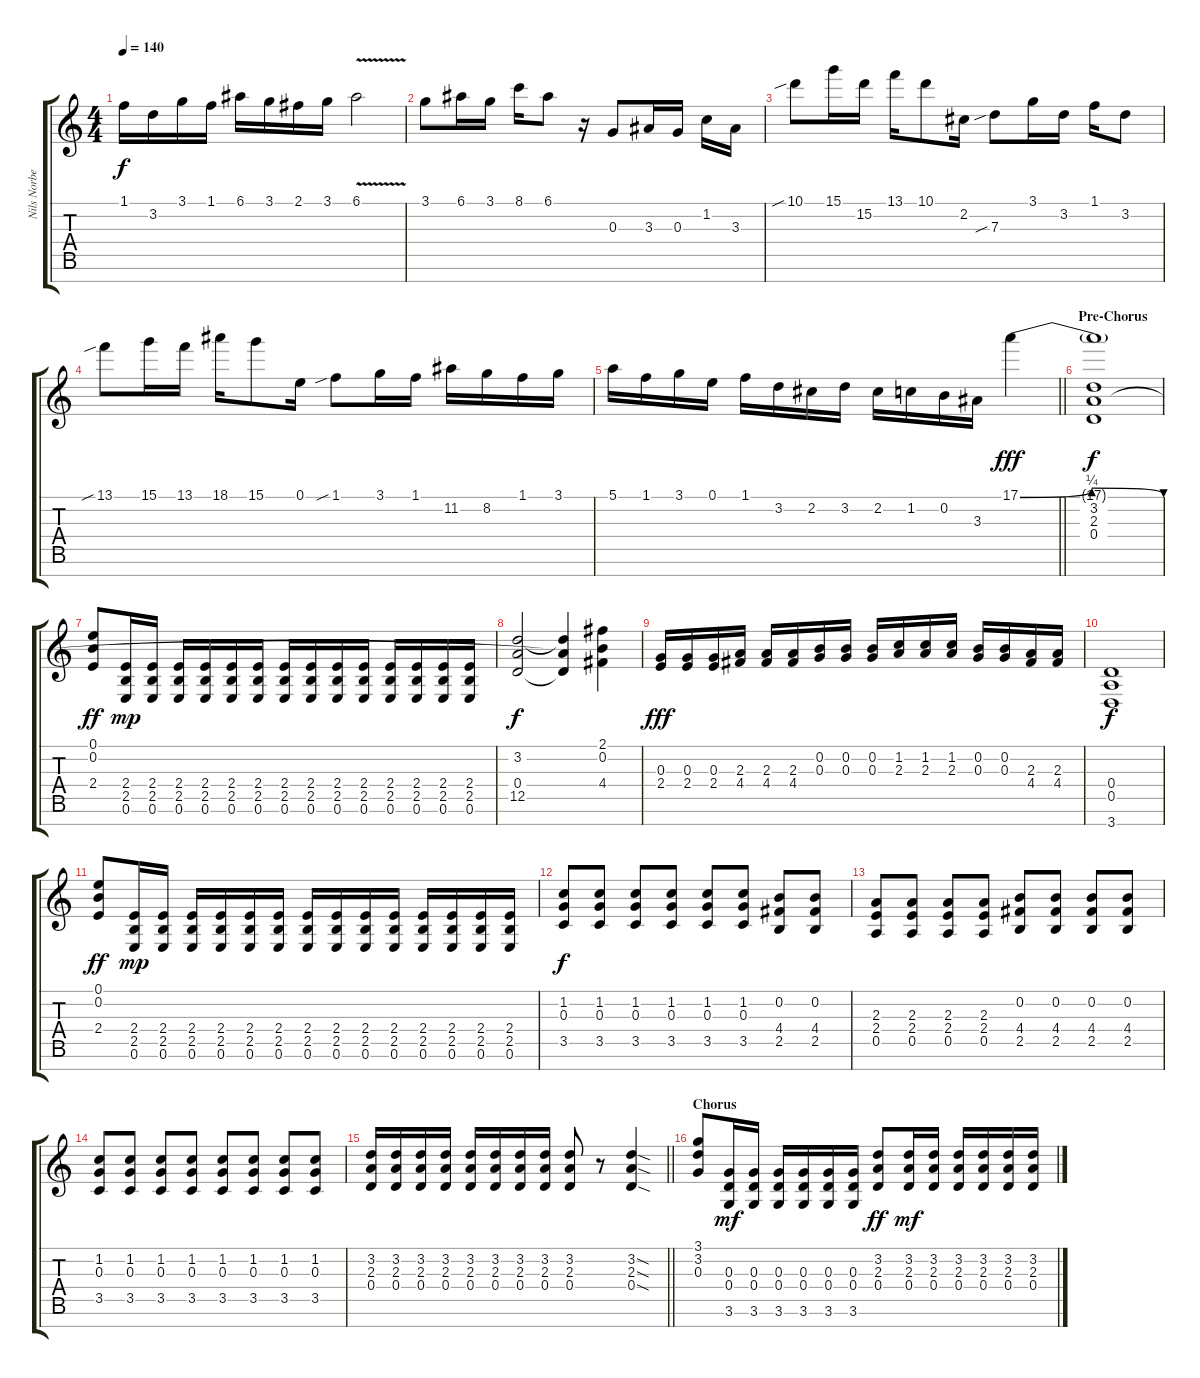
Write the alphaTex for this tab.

\track ("Nils Norberg" "Nils Norbe") {instrument distortionguitar}
\staff {score tabs}
\tuning (E4 B3 G3 D3 A2 E2 B1) {hide}
\ts (4 4)
\tempo 140
\clef g2
\ks c
1.1.16{dy f} 3.2.16 3.1.16 1.1.16 6.1.16 3.1.16 2.1.16 3.1.16 6.1{v}.2 |
3.1.8 6.1.16 3.1.16 8.1.16 6.1.8 r.16 0.3.8 3.3.16 0.3.16 1.2.16 3.3.16 |
10.1{sib}.8 15.1.16 15.2.16 13.1.16 10.1.8 2.2.16 7.3{sib}.8 3.1.16 3.2.16 1.1.16 3.2.8 |
13.1{sib}.8 15.1.16 13.1.16 18.1.16 15.1.8 0.1.16 1.1{sib}.8 3.1.16 1.1.16 11.2.16 8.2.16 1.1.16 3.1.16 |
\barLineRight lightlight
5.1.16 1.1.16 3.1.16 0.1.16 1.1.16 3.2.16 2.2.16 3.2.16 2.2.16 1.2.16 0.2.16 3.3.16 17.1{be (bendrelease 0 0 15 1 15 1 60 0)}.4{dy fff} |
\section ("" "Pre-Chorus")
(17.1{t} 3.2 2.3 0.4).1{dy f} |
(0.1 0.2 2.4).8{dy ff volume 14} (2.4 2.5 0.6).16{dy mp} (2.4 2.5 0.6).16 (2.4 2.5 0.6).16 (2.4 2.5 0.6).16 (2.4 2.5 0.6).16 (2.4 2.5 0.6).16 (2.4 2.5 0.6).16 (2.4 2.5 0.6).16 (2.4 2.5 0.6).16 (2.4 2.5 0.6).16 (2.4 2.5 0.6).16 (2.4 2.5 0.6).16 (2.4 2.5 0.6).16 (2.4 2.5 0.6).16 |
(3.2 0.4 12.5).2{dy f volume 6} (3.2{t} 2.3{t} 0.4{t}).4 (2.1 0.2 4.4).4{volume 14} |
(0.3 2.4).16{dy fff volume 14} (0.3 2.4).16 (0.3 2.4).16 (2.3 4.4).16 (2.3 4.4).16 (2.3 4.4).16 (0.2 0.3).16 (0.2 0.3).16 (0.2 0.3).16 (1.2 2.3).16 (1.2 2.3).16 (1.2 2.3).16 (0.2 0.3).16 (0.2 0.3).16 (2.3 4.4).16 (2.3 4.4).16 |
(0.4 0.5 3.7).1{dy f volume 7} |
(0.1 0.2 2.4).8{dy ff volume 14} (2.4 2.5 0.6).16{dy mp} (2.4 2.5 0.6).16 (2.4 2.5 0.6).16 (2.4 2.5 0.6).16 (2.4 2.5 0.6).16 (2.4 2.5 0.6).16 (2.4 2.5 0.6).16 (2.4 2.5 0.6).16 (2.4 2.5 0.6).16 (2.4 2.5 0.6).16 (2.4 2.5 0.6).16 (2.4 2.5 0.6).16 (2.4 2.5 0.6).16 (2.4 2.5 0.6).16 |
(1.2 0.3 3.5).8{dy f} (1.2 0.3 3.5).8 (1.2 0.3 3.5).8 (1.2 0.3 3.5).8 (1.2 0.3 3.5).8 (1.2 0.3 3.5).8 (0.2 4.4 2.5).8 (0.2 4.4 2.5).8 |
(2.3 2.4 0.5).8 (2.3 2.4 0.5).8 (2.3 2.4 0.5).8 (2.3 2.4 0.5).8 (0.2 4.4 2.5).8 (0.2 4.4 2.5).8 (0.2 4.4 2.5).8 (0.2 4.4 2.5).8 |
(1.2 0.3 3.5).8 (1.2 0.3 3.5).8 (1.2 0.3 3.5).8 (1.2 0.3 3.5).8 (1.2 0.3 3.5).8 (1.2 0.3 3.5).8 (1.2 0.3 3.5).8 (1.2 0.3 3.5).8 |
\barLineRight lightlight
(3.2 2.3 0.4).16 (3.2 2.3 0.4).16 (3.2 2.3 0.4).16 (3.2 2.3 0.4).16 (3.2 2.3 0.4).16 (3.2 2.3 0.4).16 (3.2 2.3 0.4).16 (3.2 2.3 0.4).16 (3.2 2.3 0.4).8 r.8 (3.2{sod} 2.3{sod} 0.4{sod}).4 |
\section ("" "Chorus")
(3.1 3.2 0.3).8 (0.3 0.4 3.6).16{dy mf} (0.3 0.4 3.6).16 (0.3 0.4 3.6).16 (0.3 0.4 3.6).16 (0.3 0.4 3.6).16 (0.3 0.4 3.6).16 (3.2 2.3 0.4).8{dy ff} (3.2 2.3 0.4).16{dy mf} (3.2 2.3 0.4).16 (3.2 2.3 0.4).16 (3.2 2.3 0.4).16 (3.2 2.3 0.4).16 (3.2 2.3 0.4).16
